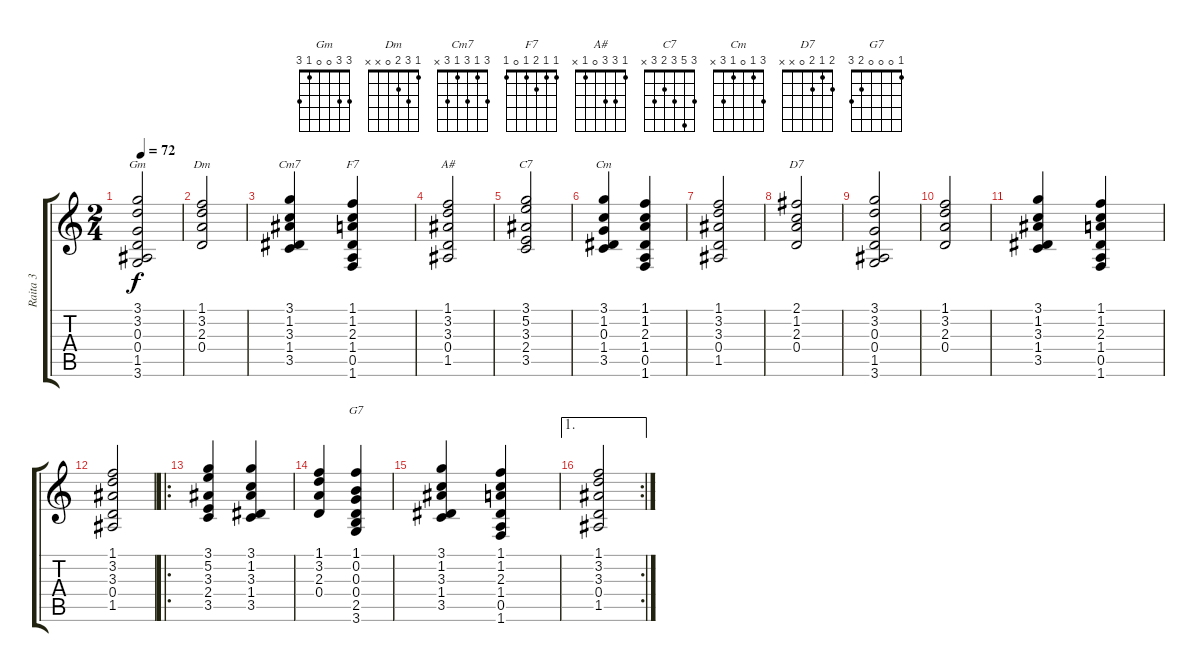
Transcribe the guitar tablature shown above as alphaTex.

\track ("Raita 3" "Raita 3") {instrument electricguitarjazz}
\staff {score tabs}
\tuning (E4 B3 G3 D3 A2 E2) {hide}
\chord ("Gm" 3 3 0 0 1 3)
\chord ("Dm" 1 3 2 0 x x)
\chord ("Cm7" 3 1 3 1 3 x)
\chord ("F7" 1 1 2 1 0 1)
\chord ("A#" 1 3 3 0 1 x)
\chord ("C7" 3 5 3 2 3 x)
\chord ("Cm" 3 1 0 1 3 x)
\chord ("D7" 2 1 2 0 x x)
\chord ("G7" 1 0 0 0 2 3)
\ts (2 4)
\tempo 72
\clef g2
\ks c
(3.1 3.2 0.3 0.4 1.5 3.6).2{ch "Gm" dy f instrument electricguitarjazz} |
(1.1 3.2 2.3 0.4).2{ch "Dm"} |
(3.1 1.2 3.3 1.4 3.5).4{ch "Cm7"} (1.1 1.2 2.3 1.4 0.5 1.6).4{ch "F7"} |
(1.1 3.2 3.3 0.4 1.5).2{ch "A#"} |
(3.1 5.2 3.3 2.4 3.5).2{ch "C7"} |
(3.1 1.2 0.3 1.4 3.5).4{ch "Cm"} (1.1 1.2 2.3 1.4 0.5 1.6).4 |
(1.1 3.2 3.3 0.4 1.5).2 |
(2.1 1.2 2.3 0.4).2{ch "D7"} |
(3.1 3.2 0.3 0.4 1.5 3.6).2 |
(1.1 3.2 2.3 0.4).2 |
(3.1 1.2 3.3 1.4 3.5).4 (1.1 1.2 2.3 1.4 0.5 1.6).4 |
(1.1 3.2 3.3 0.4 1.5).2 |
\ro
(3.1 5.2 3.3 2.4 3.5).4 (3.1 1.2 3.3 1.4 3.5).4 |
(1.1 3.2 2.3 0.4).4 (1.1 0.2 0.3 0.4 2.5 3.6).4{ch "G7"} |
(3.1 1.2 3.3 1.4 3.5).4 (1.1 1.2 2.3 1.4 0.5 1.6).4 |
\ae 1
\rc 2
(1.1 3.2 3.3 0.4 1.5).2
